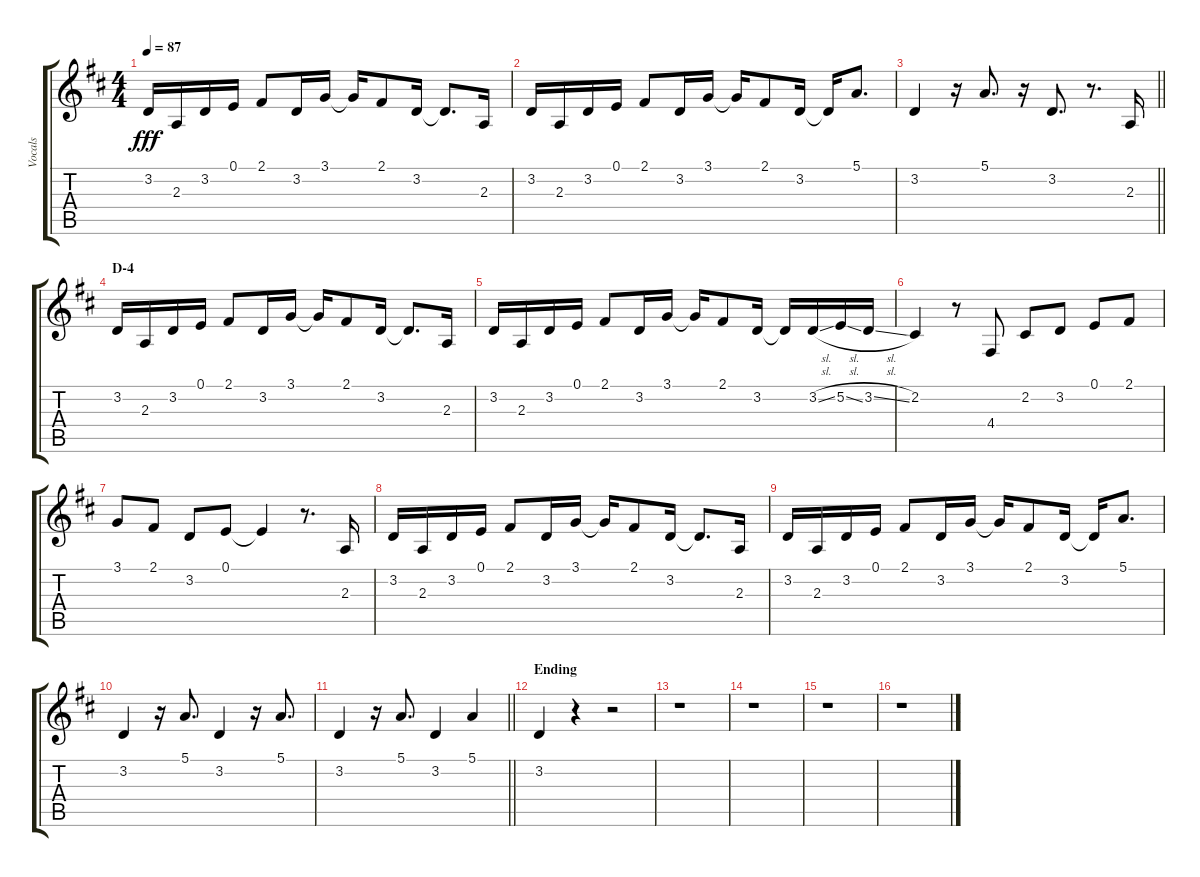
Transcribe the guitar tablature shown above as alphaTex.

\track ("Vocals" "Vocals") {instrument voiceoohs}
\staff {score tabs}
\tuning (E4 B3 G3 D3 A2 E2) {hide}
\ts (4 4)
\tempo 87
\clef g2
\ks d
3.2.16{dy fff} 2.3.16 3.2.16 0.1.16 2.1.8 3.2.16 3.1.16 3.1{t}.16 2.1.8 3.2.16 3.2{t}.8{d} 2.3.16 |
3.2.16 2.3.16 3.2.16 0.1.16 2.1.8 3.2.16 3.1.16 3.1{t}.16 2.1.8 3.2.16 3.2{t}.16 5.1.8{d} |
\barLineRight lightlight
3.2.4 r.16 5.1.8{d} r.16 3.2.8{d} r.8{d} 2.3.16 |
\section ("" "D-4")
3.2.16 2.3.16 3.2.16 0.1.16 2.1.8 3.2.16 3.1.16 3.1{t}.16 2.1.8 3.2.16 3.2{t}.8{d} 2.3.16 |
3.2.16 2.3.16 3.2.16 0.1.16 2.1.8 3.2.16 3.1.16 3.1{t}.16 2.1.8 3.2.16 3.2{t}.16 3.2{sl}.16 5.2{sl}.16 3.2{sl}.16 |
2.2.4 r.8 4.4.8 2.2.8 3.2.8 0.1.8 2.1.8 |
3.1.8 2.1.8 3.2.8 0.1.8 0.1{t}.4 r.8{d} 2.3.16 |
3.2.16 2.3.16 3.2.16 0.1.16 2.1.8 3.2.16 3.1.16 3.1{t}.16 2.1.8 3.2.16 3.2{t}.8{d} 2.3.16 |
3.2.16 2.3.16 3.2.16 0.1.16 2.1.8 3.2.16 3.1.16 3.1{t}.16 2.1.8 3.2.16 3.2{t}.16 5.1.8{d} |
3.2.4 r.16 5.1.8{d} 3.2.4 r.16 5.1.8{d} |
\barLineRight lightlight
3.2.4 r.16 5.1.8{d} 3.2.4 5.1.4 |
\section ("" "Ending")
3.2.4 r.4 r.2 |
r.1 |
r.1 |
r.1 |
r.1
